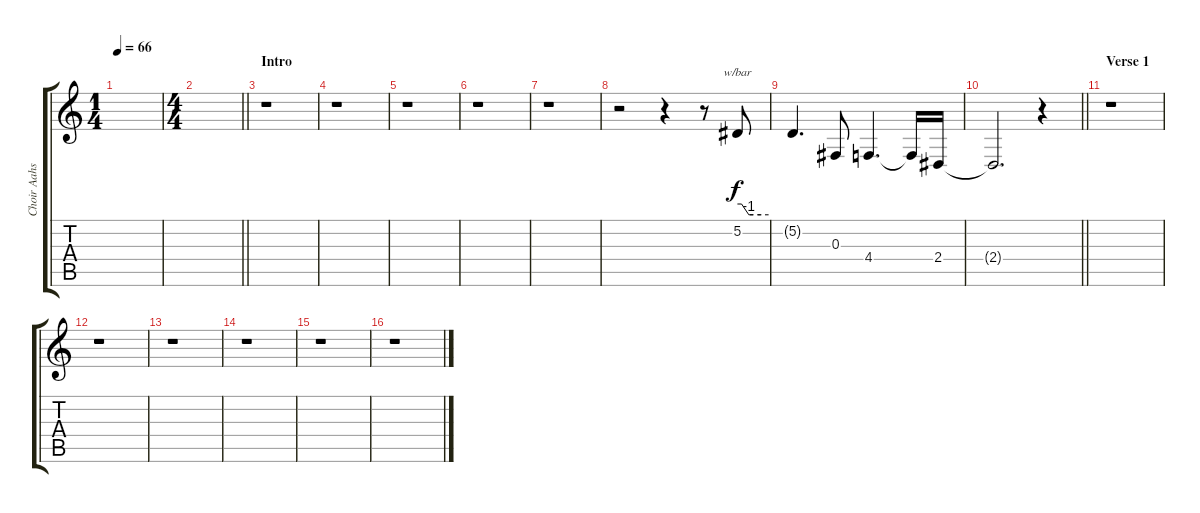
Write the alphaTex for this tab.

\track ("Choir Aahs (Everyone)" "Choir Aahs") {instrument choiraahs}
\staff {score tabs}
\tuning (Eb4 Bb3 Gb3 Db3 Ab2 Eb2) {hide}
\ts (1 4)
\tempo 66
\clef g2
\ks c
|
\ts (4 4)
\barLineRight lightlight
|
\section ("" "Intro")
r.1 |
r.1 |
r.1 |
r.1 |
r.1 |
r.2 r.4 r.8 5.2.8{tbe (custom default 0 0 8 0 22 -4 30 -4 45 -4 60 -4)} |
5.2{t}.4{d} 0.3.8 4.4.4{d} 4.4{t}.16 2.4.16 |
\barLineRight lightlight
2.4{t}.2{d} r.4 |
\section ("" "Verse 1")
r.1 |
r.1 |
r.1 |
r.1 |
r.1 |
r.1
